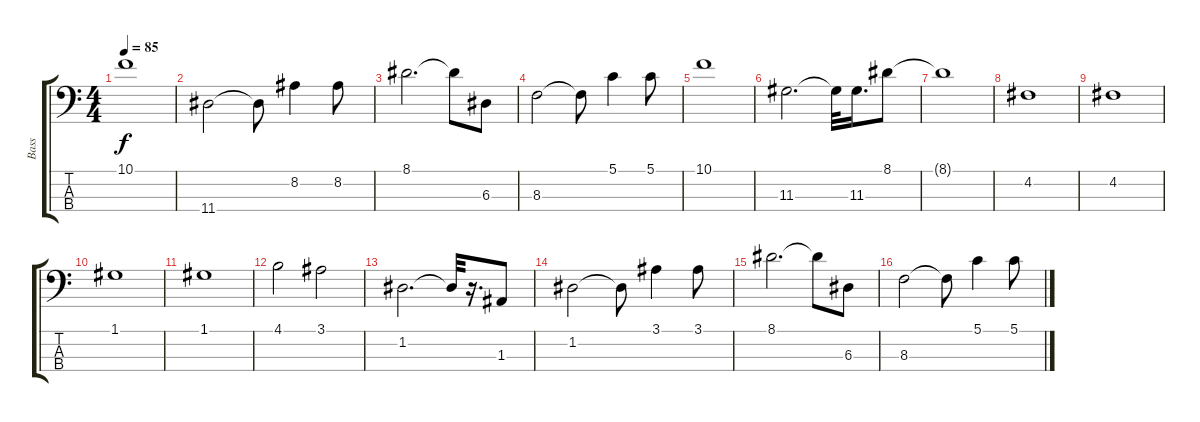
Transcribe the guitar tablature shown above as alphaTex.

\track ("Bass" "Bass") {instrument acousticbass}
\staff {score tabs}
\tuning (G2 D2 A1 E1) {hide}
\ts (4 4)
\tempo 85
\clef f4
\ks c
10.1.1{dy f} |
11.4.2 11.4{t}.8 8.2.4 8.2.8 |
8.1.2{d} 8.1{t}.8 6.3.8 |
8.3.2 8.3{t}.8 5.1.4 5.1.8 |
10.1.1 |
11.3.2{d} 11.3{t}.32 11.3.16{d} 8.1.8 |
8.1{t}.1 |
4.2.1 |
4.2.1 |
1.1.1 |
1.1.1 |
4.1.2 3.1.2 |
1.2.2{d} 1.2{t}.32 r.16{d} 1.3.8 |
1.2.2 1.2{t}.8 3.1.4 3.1.8 |
8.1.2{d} 8.1{t}.8 6.3.8 |
8.3.2 8.3{t}.8 5.1.4 5.1.8
